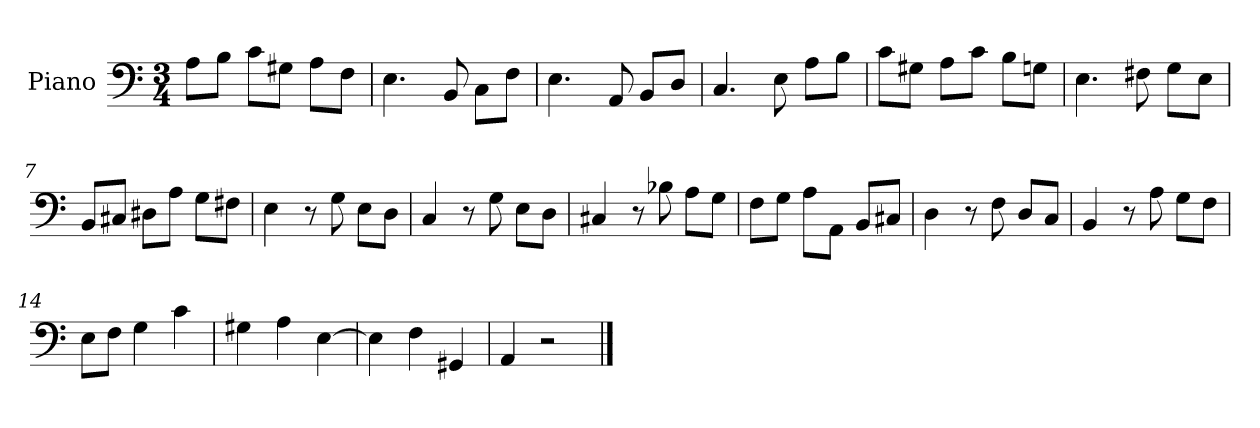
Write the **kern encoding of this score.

**kern
*part1
*staff1
*I"Piano
*I'Pno
*clefF4
*k[]
*M3/4
=1
8A\L
8B\J
8c\L
8G#X\J
8A\L
8F\J
=2
4.E\
8BB/
8C\L
8F\J
=3
4.E\
8AA/
8BB/L
8D/J
=4
4.C/
8E\
8A\L
8B\J
=5
8c\L
8G#X\J
8A\L
8c\J
8B\L
8Gn\J
=6
4.E\
8F#X\
8G\L
8E\J
=7
8BB/L
8C#X/J
8D#X\L
8A\J
8G\L
8F#X\J
=8
4E\
8r
8G\
8E\L
8D\J
=9
4C/
8r
8G\
8E\L
8D\J
=10
4C#X/
8r
8B-X\
8A\L
8G\J
=11
8F\L
8G\J
8A\L
8AA\J
8BB/L
8C#X/J
=12
4D\
8r
8F\
8D/L
8C/J
=13
4BB/
8r
8A\
8G\L
8F\J
=14
8E\L
8F\J
4G\
4c\
=15
4G#X\
4A\
[4E\
=16
4E\]
4F\
4GG#X/
=17
4AA/
2r
==
*-
